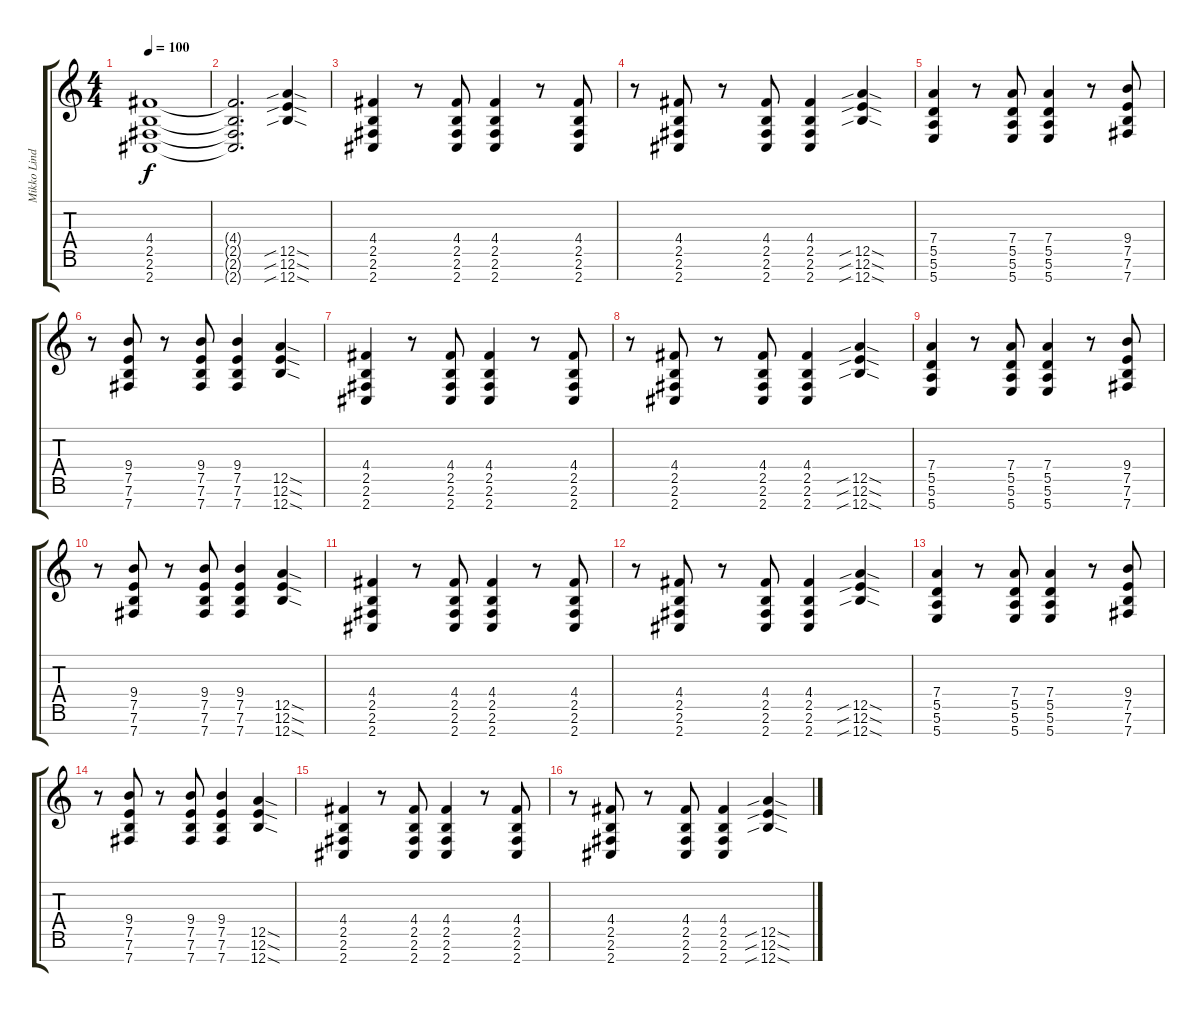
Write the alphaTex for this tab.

\track ("Mikko Lindström" "Mikko Lind") {instrument acousticguitarsteel}
\staff {score tabs}
\tuning (E4 B3 G3 D3 A2 E2 B1) {hide}
\ts (4 4)
\tempo 100
\clef g2
\ks c
(4.4{t} 2.5{t} 2.6{t} 2.7{t}).1{dy f} |
(4.4{t} 2.5{t} 2.6{t} 2.7{t}).2{d} (12.5{sib sod} 12.6{sib sod} 12.7{sib sod}).4 |
(4.4 2.5 2.6 2.7).4 r.8 (4.4 2.5 2.6 2.7).8 (4.4 2.5 2.6 2.7).4 r.8 (4.4 2.5 2.6 2.7).8 |
r.8 (4.4 2.5 2.6 2.7).8 r.8 (4.4 2.5 2.6 2.7).8 (4.4 2.5 2.6 2.7).4 (12.5{sib sod} 12.6{sib sod} 12.7{sib sod}).4 |
(7.4 5.5 5.6 5.7).4 r.8 (7.4 5.5 5.6 5.7).8 (7.4 5.5 5.6 5.7).4 r.8 (9.4 7.5 7.6 7.7).8 |
r.8 (9.4 7.5 7.6 7.7).8 r.8 (9.4 7.5 7.6 7.7).8 (9.4 7.5 7.6 7.7).4 (12.5{sod} 12.6{sod} 12.7{sod}).4 |
(4.4 2.5 2.6 2.7).4 r.8 (4.4 2.5 2.6 2.7).8 (4.4 2.5 2.6 2.7).4 r.8 (4.4 2.5 2.6 2.7).8 |
r.8 (4.4 2.5 2.6 2.7).8 r.8 (4.4 2.5 2.6 2.7).8 (4.4 2.5 2.6 2.7).4 (12.5{sib sod} 12.6{sib sod} 12.7{sib sod}).4 |
(7.4 5.5 5.6 5.7).4 r.8 (7.4 5.5 5.6 5.7).8 (7.4 5.5 5.6 5.7).4 r.8 (9.4 7.5 7.6 7.7).8 |
r.8 (9.4 7.5 7.6 7.7).8 r.8 (9.4 7.5 7.6 7.7).8 (9.4 7.5 7.6 7.7).4 (12.5{sod} 12.6{sod} 12.7{sod}).4 |
(4.4 2.5 2.6 2.7).4 r.8 (4.4 2.5 2.6 2.7).8 (4.4 2.5 2.6 2.7).4 r.8 (4.4 2.5 2.6 2.7).8 |
r.8 (4.4 2.5 2.6 2.7).8 r.8 (4.4 2.5 2.6 2.7).8 (4.4 2.5 2.6 2.7).4 (12.5{sib sod} 12.6{sib sod} 12.7{sib sod}).4 |
(7.4 5.5 5.6 5.7).4 r.8 (7.4 5.5 5.6 5.7).8 (7.4 5.5 5.6 5.7).4 r.8 (9.4 7.5 7.6 7.7).8 |
r.8 (9.4 7.5 7.6 7.7).8 r.8 (9.4 7.5 7.6 7.7).8 (9.4 7.5 7.6 7.7).4 (12.5{sod} 12.6{sod} 12.7{sod}).4 |
(4.4 2.5 2.6 2.7).4 r.8 (4.4 2.5 2.6 2.7).8 (4.4 2.5 2.6 2.7).4 r.8 (4.4 2.5 2.6 2.7).8 |
r.8 (4.4 2.5 2.6 2.7).8 r.8 (4.4 2.5 2.6 2.7).8 (4.4 2.5 2.6 2.7).4 (12.5{sib sod} 12.6{sib sod} 12.7{sib sod}).4
